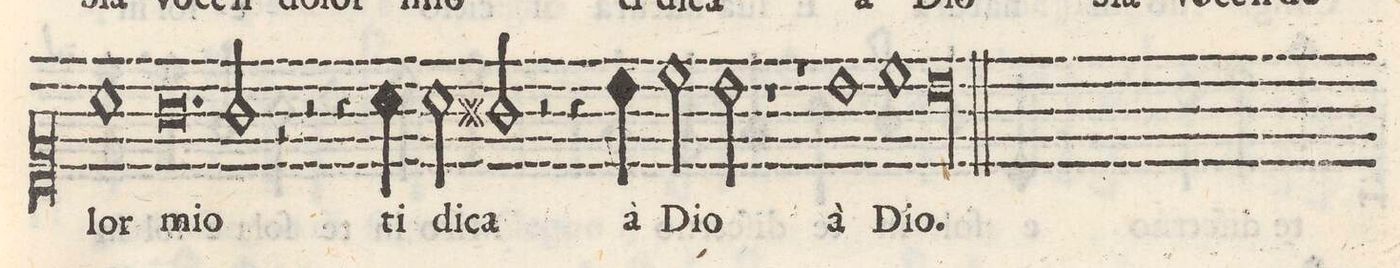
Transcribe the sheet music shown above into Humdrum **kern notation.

**kern	**text
*I"Canto	*
*clefC1	*
*k[]	*
*M2/1	*
1a	-lor
=27-	=27-
0.g	mi-
=28-	=28-
2g/	-o
2r	.
=29-	=29-
2r	.
4r	.
4a\	ti
2a\	di-
2g#X/	-ca
=30-	=30-
2r	.
4r	.
4bny\	a
2cc\	Di-
2b\	-o
=31-	=31-
1r	.
1r	.
=32-	=32-
1b	a
1cc	Di-
=33-	=33-
00b	-o
=34-	=34-
=-	=-
*-	*-
